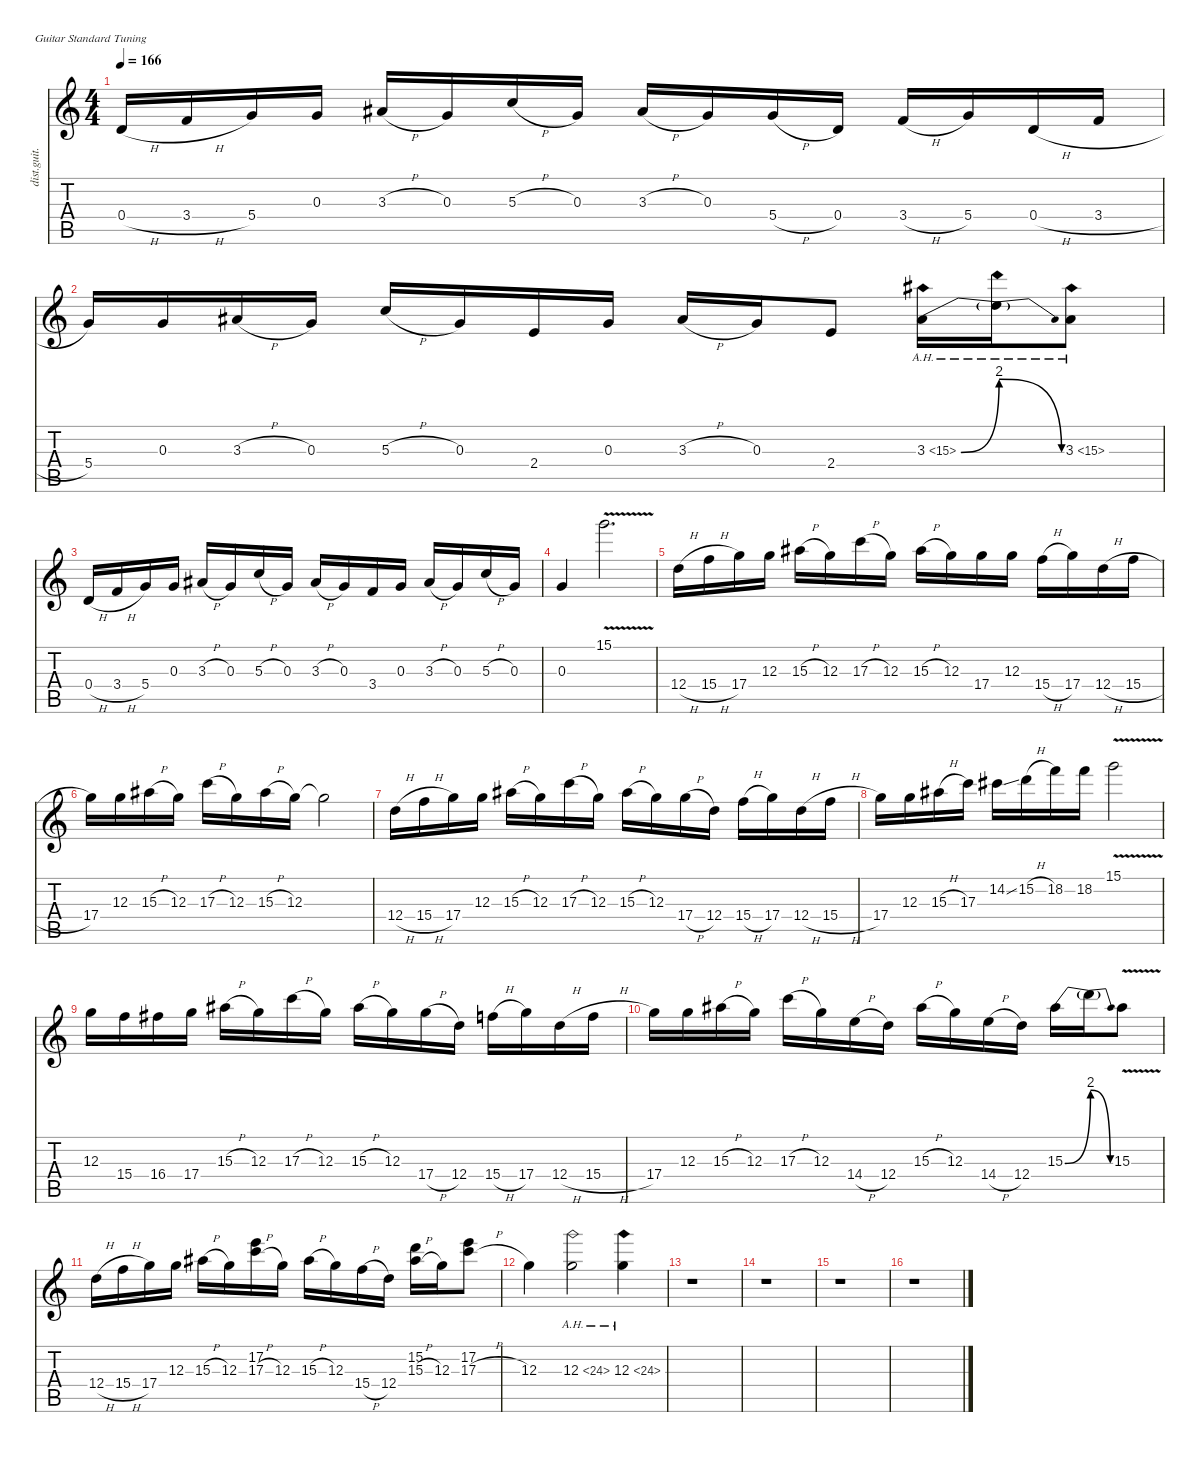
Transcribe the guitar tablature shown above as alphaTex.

\defaultSystemsLayout 4
\hideDynamics
\bracketExtendMode nobrackets
\otherSystemsTrackNameOrientation horizontal
\track ("Guitar 1 " "dist.guit.") {instrument distortionguitar}
\staff {score tabs}
\tuning (E4 B3 G3 D3 A2 E2)
\ts (4 4)
\tempo 166
\clef g2
\ks c
0.4{h}.16{dy fff beam Up} 3.4{h}.16{beam Up} 5.4.16{beam Up} 0.3.16{beam Up} 3.3{h acc #}.16{beam Up} 0.3.16{beam Up} 5.3{h}.16{beam Up} 0.3.16{beam Up} 3.3{h acc #}.16{beam Up} 0.3.16{beam Up} 5.4{h}.16{beam Up} 0.4.16{beam Up} 3.4{h}.16{beam Up} 5.4.16{beam Up} 0.4{h}.16{beam Up} 3.4{h}.16{beam Up} |
5.4.16{beam Up} 0.3.16{beam Up} 3.3{h acc #}.16{beam Up} 0.3.16{beam Up} 5.3{h}.16{beam Up} 0.3.16{beam Up} 2.4.16{beam Up} 0.3.16{beam Up} 3.3{h acc #}.16{beam Up} 0.3.16{beam Up} 2.4.8{beam Up} 3.3{be (bend 0 0 60 8) ah 12 acc #}.16{beam Down} 3.3{be (release 0 8 60 0) ah 12 t}.16{dy f beam Down} 3.3{ah 12 acc #}.8{dy fff beam Down} |
0.4{h}.16{beam Up} 3.4{h}.16{beam Up} 5.4.16{beam Up} 0.3.16{beam Up} 3.3{h acc #}.16{beam Up} 0.3.16{beam Up} 5.3{h}.16{beam Up} 0.3.16{beam Up} 3.3{h acc #}.16{beam Up} 0.3.16{beam Up} 3.4.16{beam Up} 0.3.16{beam Up} 3.3{h acc #}.16{beam Up} 0.3.16{beam Up} 5.3{h}.16{beam Up} 0.3.16{beam Up} |
0.3.4{beam Up} 15.1{v}.2{d beam Down} |
12.4{h}.16{beam Down} 15.4{h}.16{beam Down} 17.4.16{beam Down} 12.3.16{beam Down} 15.3{h acc #}.16{beam Down} 12.3.16{beam Down} 17.3{h}.16{beam Down} 12.3.16{beam Down} 15.3{h acc #}.16{beam Down} 12.3.16{beam Down} 17.4.16{beam Down} 12.3.16{beam Down} 15.4{h}.16{beam Down} 17.4.16{beam Down} 12.4{h}.16{beam Down} 15.4{h}.16{beam Down} |
17.4.16{beam Down} 12.3.16{beam Down} 15.3{h acc #}.16{beam Down} 12.3.16{beam Down} 17.3{h}.16{beam Down} 12.3.16{beam Down} 15.3{h acc #}.16{beam Down} 12.3.16{beam Down} 12.3{t}.2{dy f beam Down} |
12.4{h}.16{dy fff beam Down} 15.4{h}.16{beam Down} 17.4.16{beam Down} 12.3.16{beam Down} 15.3{h acc #}.16{beam Down} 12.3.16{beam Down} 17.3{h}.16{beam Down} 12.3.16{beam Down} 15.3{h acc #}.16{beam Down} 12.3.16{beam Down} 17.4{h}.16{beam Down} 12.4.16{beam Down} 15.4{h}.16{beam Down} 17.4.16{beam Down} 12.4{h}.16{beam Down} 15.4{h}.16{beam Down} |
17.4.16{beam Down} 12.3.16{beam Down} 15.3{h acc #}.16{beam Down} 17.3.16{beam Down} 14.2{ss acc #}.16{beam Down} 15.2{h}.16{beam Down} 18.2.16{beam Down} 18.2.16{beam Down} 15.1{v}.2{beam Down} |
12.3.16{beam Down} 15.4.16{beam Down} 16.4{acc #}.16{beam Down} 17.4.16{beam Down} 15.3{h acc #}.16{beam Down} 12.3.16{beam Down} 17.3{h}.16{beam Down} 12.3.16{beam Down} 15.3{h acc #}.16{beam Down} 12.3.16{beam Down} 17.4{h}.16{beam Down} 12.4.16{beam Down} 15.4{h}.16{beam Down} 17.4.16{beam Down} 12.4{h}.16{beam Down} 15.4{h}.16{beam Down} |
17.4.16{beam Down} 12.3.16{beam Down} 15.3{h acc #}.16{beam Down} 12.3.16{beam Down} 17.3{h}.16{beam Down} 12.3.16{beam Down} 14.4{h}.16{beam Down} 12.4.16{beam Down} 15.3{h acc #}.16{beam Down} 12.3.16{beam Down} 14.4{h}.16{beam Down} 12.4.16{beam Down} 15.3{be (bend 0 0 60 8) acc #}.16{beam Down} 15.3{be (release 0 8 60 0) t}.16{dy f beam Down} 15.3{v acc #}.8{dy fff beam Down} |
12.4{h}.16{beam Down} 15.4{h}.16{beam Down} 17.4.16{beam Down} 12.3.16{beam Down} 15.3{h acc #}.16{beam Down} 12.3.16{beam Down} (17.2 17.3{h}).16{beam Down} 12.3.16{beam Down} 15.3{h acc #}.16{beam Down} 12.3.16{beam Down} 15.4{h}.16{beam Down} 12.4.16{beam Down} (15.2 15.3{h acc #}).16{beam Down} 12.3.16{beam Down} (17.2 17.3{h}).8{beam Down} |
12.3.4{beam Down} 12.3{ah 12}.2{beam Down} 12.3{ah 12}.4{beam Down} |
r.1{beam Down} |
r.1{beam Down} |
r.1{beam Down} |
r.1{beam Down}
